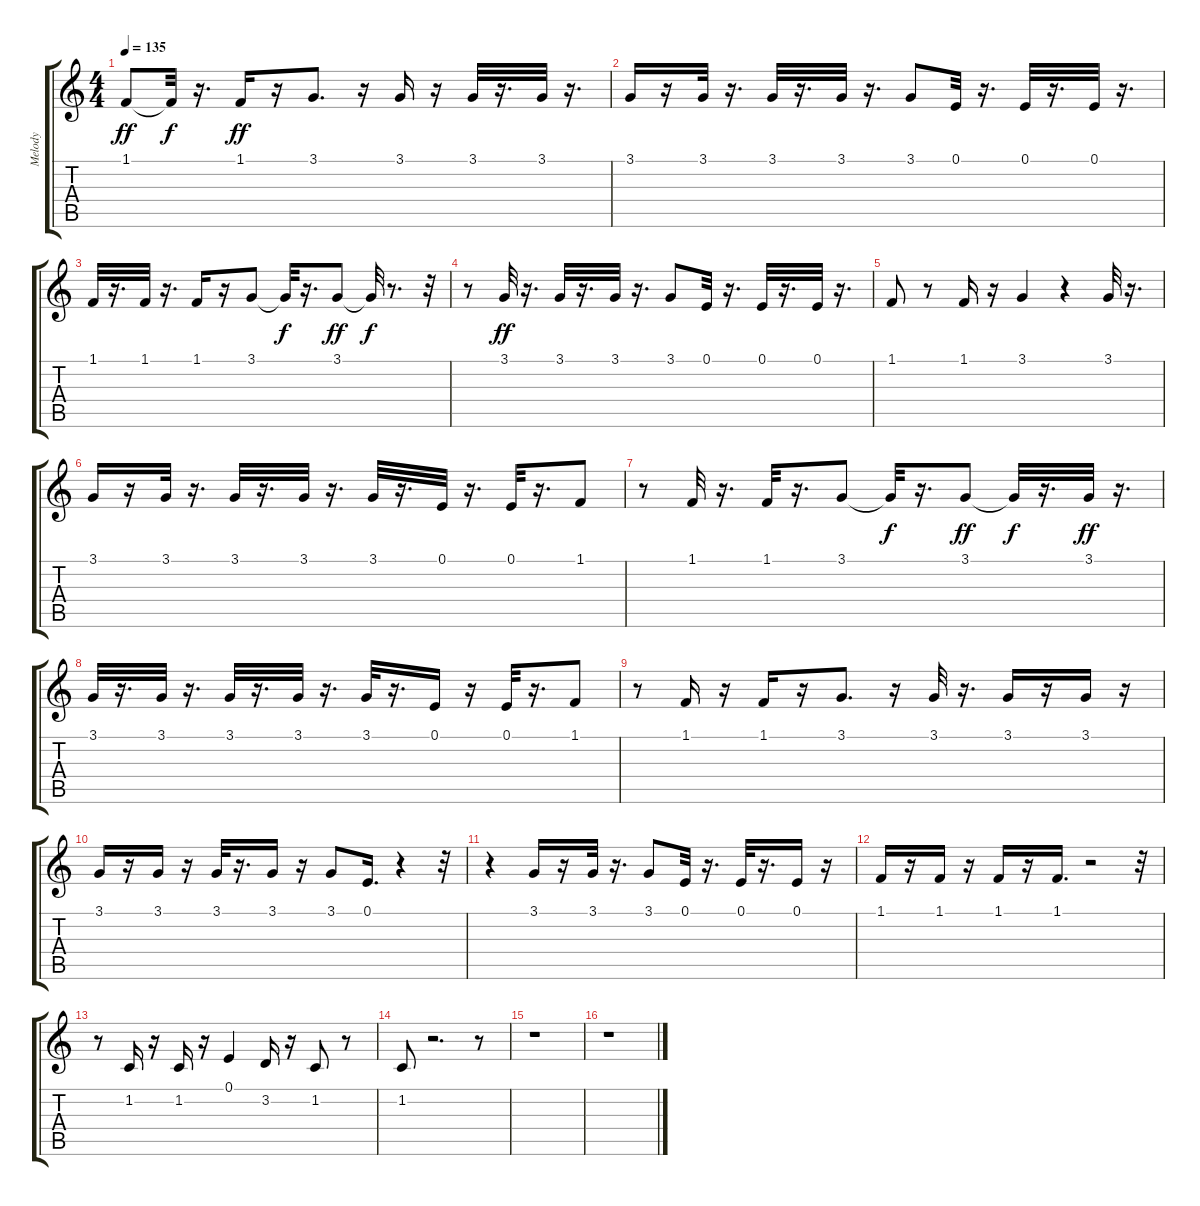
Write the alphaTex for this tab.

\track ("Melody" "Melody") {instrument lead3calliope}
\staff {score tabs}
\tuning (E4 B3 G3 D3 A2 E2) {hide}
\ts (4 4)
\tempo 135
\clef g2
\ks c
1.1.8{dy ff} 1.1{t}.32{dy f} r.16{d} 1.1.16{dy ff} r.16 3.1.8{d} r.16 3.1.16 r.16 3.1.32 r.16{d} 3.1.32 r.16{d} |
3.1.16 r.16 3.1.32 r.16{d} 3.1.32 r.16{d} 3.1.32 r.16{d} 3.1.8 0.1.32 r.16{d} 0.1.32 r.16{d} 0.1.32 r.16{d} |
1.1.32 r.16{d} 1.1.32 r.16{d} 1.1.16 r.16 3.1.8 3.1{t}.32{dy f} r.16{d} 3.1.8{dy ff} 3.1{t}.32{dy f} r.8{d} r.32 |
r.8 3.1.32{dy ff} r.16{d} 3.1.32 r.16{d} 3.1.32 r.16{d} 3.1.8 0.1.32 r.16{d} 0.1.32 r.16{d} 0.1.32 r.16{d} |
1.1.8 r.8 1.1.16 r.16 3.1.4 r.4 3.1.32 r.16{d} |
3.1.16 r.16 3.1.32 r.16{d} 3.1.32 r.16{d} 3.1.32 r.16{d} 3.1.32 r.16{d} 0.1.32 r.16{d} 0.1.32 r.16{d} 1.1.8 |
r.8 1.1.32 r.16{d} 1.1.32 r.16{d} 3.1.8 3.1{t}.32{dy f} r.16{d} 3.1.8{dy ff} 3.1{t}.32{dy f} r.16{d} 3.1.32{dy ff} r.16{d} |
3.1.32 r.16{d} 3.1.32 r.16{d} 3.1.32 r.16{d} 3.1.32 r.16{d} 3.1.32 r.16{d} 0.1.16 r.16 0.1.32 r.16{d} 1.1.8 |
r.8 1.1.16 r.16 1.1.16 r.16 3.1.8{d} r.16 3.1.32 r.16{d} 3.1.16 r.16 3.1.16 r.16 |
3.1.16 r.16 3.1.16 r.16 3.1.32 r.16{d} 3.1.16 r.16 3.1.8 0.1.16{d} r.4 r.32 |
r.4 3.1.16 r.16 3.1.32 r.16{d} 3.1.8 0.1.32 r.16{d} 0.1.32 r.16{d} 0.1.16 r.16 |
1.1.16 r.16 1.1.16 r.16 1.1.16 r.16 1.1.16{d} r.2 r.32 |
r.8 1.2.16 r.16 1.2.16 r.16 0.1.4 3.2.16 r.16 1.2.8 r.8 |
1.2.8 r.2{d} r.8 |
r.1 |
r.1
